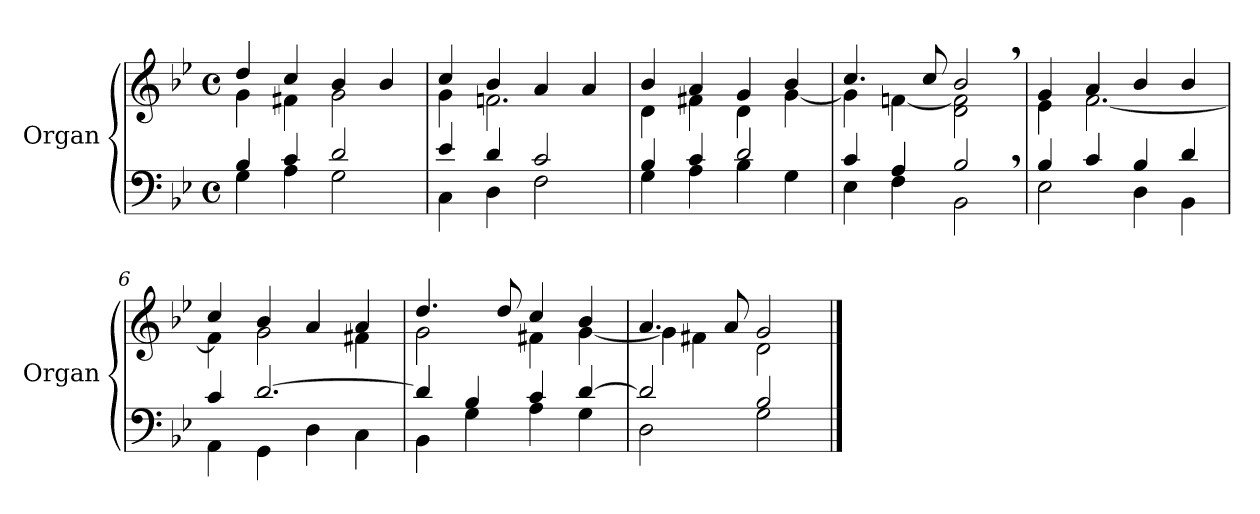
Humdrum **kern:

**kern	**kern
*part1	*part1
*staff2	*staff1
*I"Organ	*
*I'Organ	*
*clefF4	*clefG2
*k[b-e-]	*k[b-e-]
*M4/4	*M4/4
*met(c)	*met(c)
=1	=1
*^	*^
4B-/	4G\	4dd/	4g\
4c/	4A\	4cc/	4f#X\
2d/	2G\	4b-/	2g\
.	.	4b-/	.
=2	=2	=2	=2
4e-/	4C\	4cc/	4g\
4d/	4D\	4b-/	2.fn\
2c/	2F\	4a/	.
.	.	4a/	.
=3	=3	=3	=3
4B-/	4G\	4b-/	4d\
4c/	4A\	4a/	4f#X\
2d/	4B-\	4g/	4d\
.	4G\	4b-/	[<4g\
=4	=4	=4	=4
4c/	4E-\	4.cc/	4g\]
4A/	4F\	.	[<4fn\
.	.	8cc/	.
2B-,</	2BB-\	2b-,>/	2d\ 2f\]
=5	=5	=5	=5
4B-/	2E-\	4g/	4e-\
4c/	.	4a/	[<2.f\
4B-/	4D\	4b-/	.
4d/	4BB-\	4b-/	.
=6	=6	=6	=6
4c/	4AA\	4cc/	4f\]
[>2.d/	4GG\	4b-/	2g\
.	4D\	4a/	.
.	4C\	4a/	4f#X\
=7	=7	=7	=7
4d/]	4BB-\	4.dd/	2g\
4B-/	4G\	.	.
.	.	8dd/	.
4c/	4A\	4cc/	4f#X\
[>4d/	4G\	4b-/	[<4g\
=8	=8	=8	=8
2d/]	2D\	4.a/	4g\]
.	.	.	4f#X\
.	.	8a/	.
2B-/	2G\	2g/	2d\
*v	*v	*	*
*	*v	*v
==	==
*-	*-
